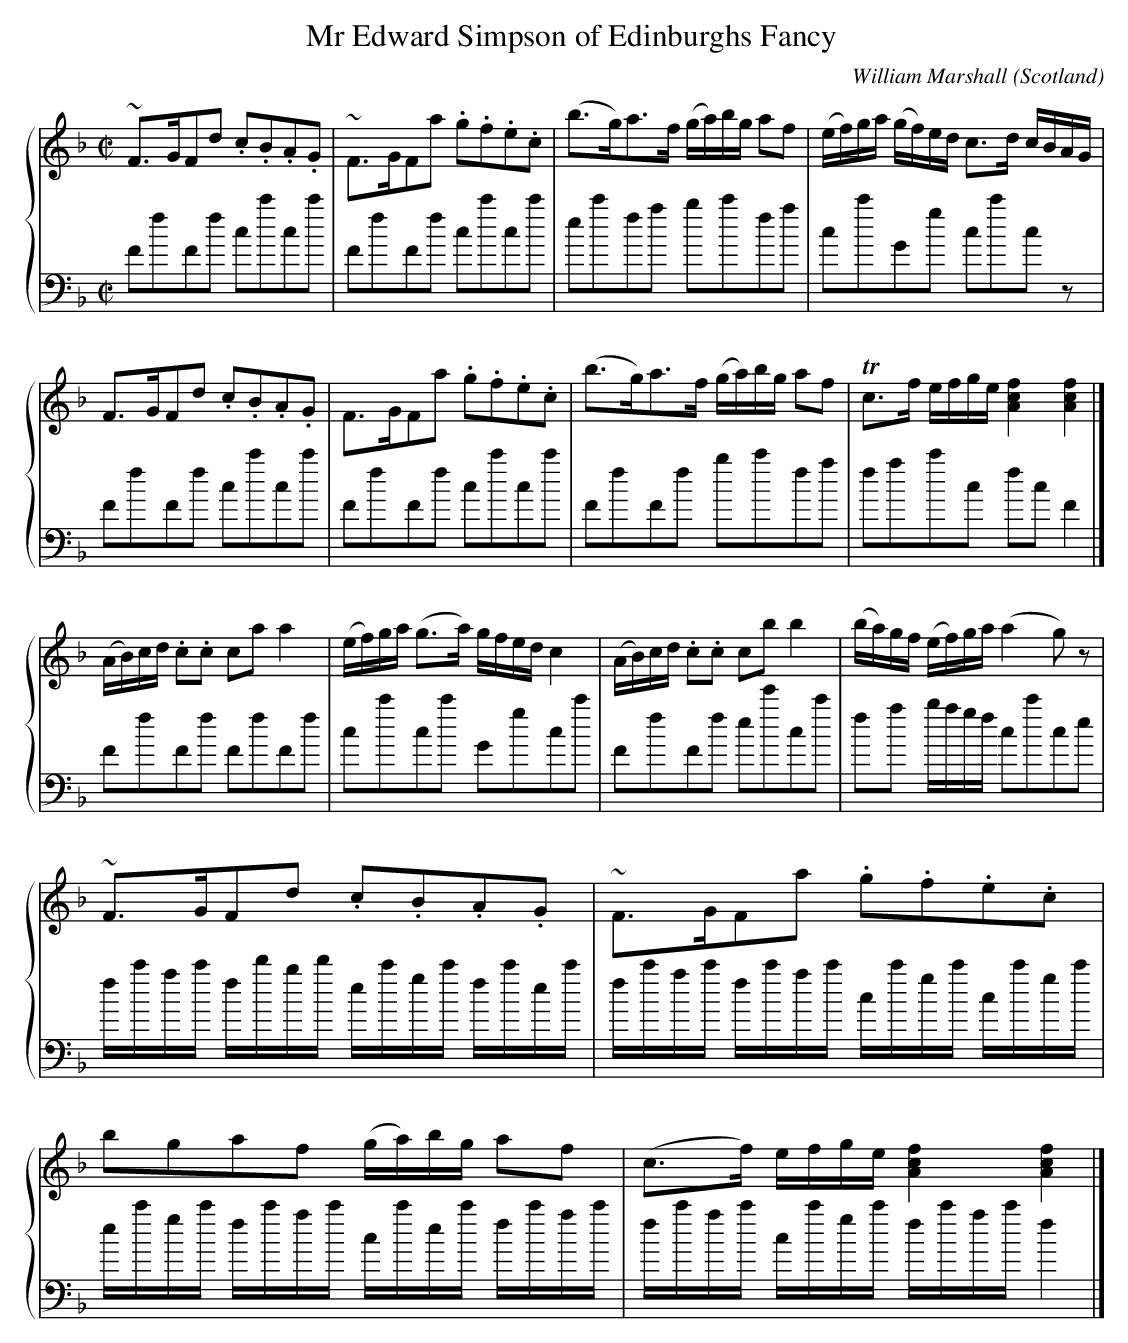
X:1
T:Mr Edward Simpson of Edinburghs Fancy
C:William Marshall
L:1/8
M:C|
O:Scotland
K:F
%%staves {1 2}
V:1
~F>GFd .c.B.A.G | ~F>GFa .g.f.e.c | \
(b>g)a>f (g/a/)b/g/ af | (e/f/)g/a/ (g/f/)e/d/ c>d c/B/A/G/ |
F>GFd .c.B.A.G | F>GFa .g.f.e.c | \
(b>g)a>f (g/a/)b/g/ af | !trill!c>f e/f/g/e/ [Acf]2 [Acf]2 |]
(A/B/)c/d/ .c.c ca a2 | (e/f/)g/a/ (g>a) g/f/e/d/ c2 | \
(A/B/)c/d/ .c.c cb b2 | (b/a/)g/f/ (e/f/)g/a/ (a2 g) z |
~F>GFd .c.B.A.G | ~F>GFa .g.f.e.c | \
bgaf (g/a/)b/g/ af | (c>f) e/f/g/e/ [Acf]2 [Acf]2 |]
V:2 clef=bass
FfFf cc'cc' | FfFf cc'cc' | ec'fa bc'fa | cc'Gg cc'cz | \
FfFf cc'cc' | FfFf cc'cc' | FfFf bc'fa | fac'c fcF2 |] \
FfFf FfFf | cc'cc' Ggcc' | FfFf ee'cc' | fa b/a/g/f/ cc'ce | \
f/c'/a/c'/ f/d'/b/d'/ e/c'/g/c'/ f/c'/e/c'/ | f/c'/a/c'/ f/c'/a/c'/ c/c'/g/c'/ c/c'/g/c'/ | \
e/c'/g/c'/ f/c'/a/c'/ c/c'/e/c'/ f/c'/a/c'/ | f/c'/a/c'/ c/c'/g/c'/ f/c'/a/c'/ f2 |]
